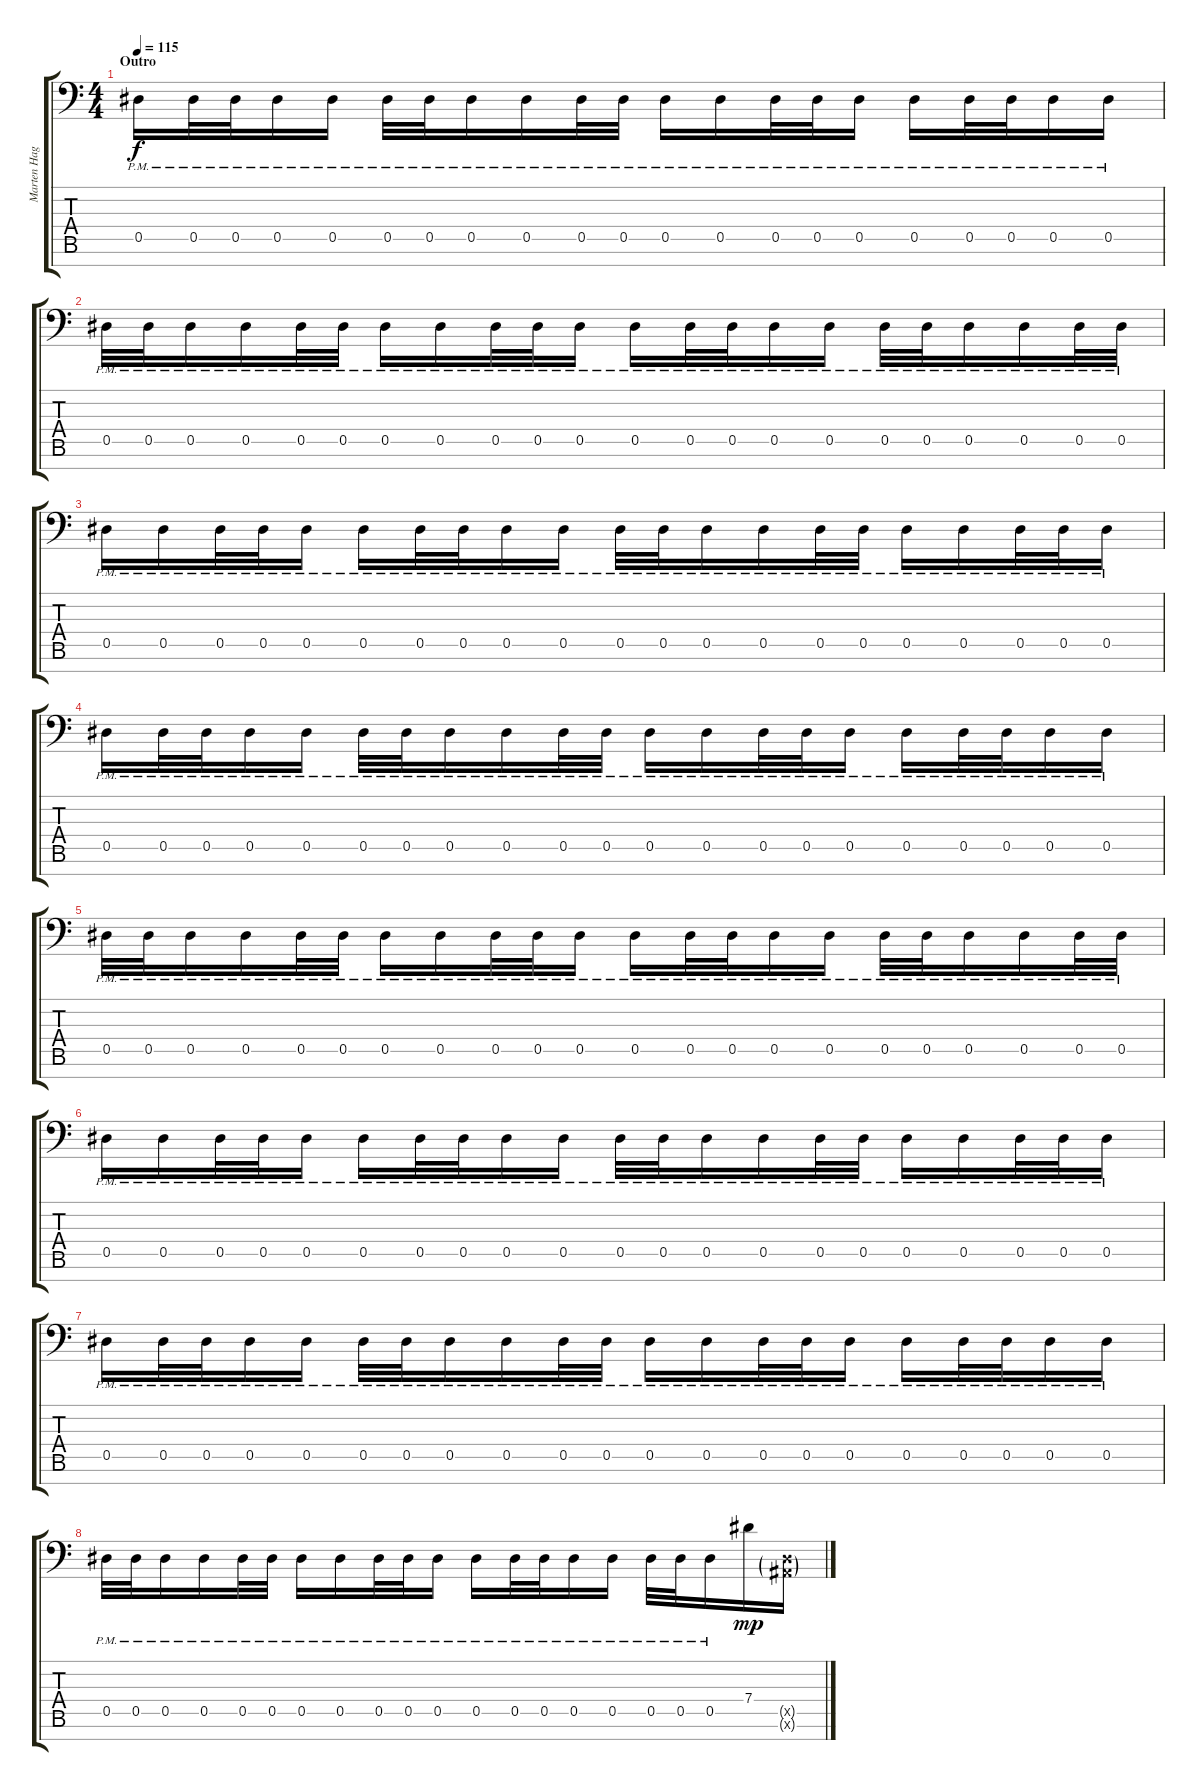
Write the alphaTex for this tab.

\track ("Marten Hagstrom (Guitar 2)" "Marten Hag") {instrument overdrivenguitar}
\staff {score tabs}
\tuning (Bb3 F3 Db3 Ab2 Eb2 Bb1 F1) {hide}
\ts (4 4)
\section ("" "Outro")
\tempo 115
\clef f4
\ks c
0.5{pm}.16{dy f} 0.5{pm}.32 0.5{pm}.32 0.5{pm}.16 0.5{pm}.16 0.5{pm}.32 0.5{pm}.32 0.5{pm}.16 0.5{pm}.16 0.5{pm}.32 0.5{pm}.32 0.5{pm}.16 0.5{pm}.16 0.5{pm}.32 0.5{pm}.32 0.5{pm}.16 0.5{pm}.16 0.5{pm}.32 0.5{pm}.32 0.5{pm}.16 0.5{pm}.16 |
0.5{pm}.32 0.5{pm}.32 0.5{pm}.16 0.5{pm}.16 0.5{pm}.32 0.5{pm}.32 0.5{pm}.16 0.5{pm}.16 0.5{pm}.32 0.5{pm}.32 0.5{pm}.16 0.5{pm}.16 0.5{pm}.32 0.5{pm}.32 0.5{pm}.16 0.5{pm}.16 0.5{pm}.32 0.5{pm}.32 0.5{pm}.16 0.5{pm}.16 0.5{pm}.32 0.5{pm}.32 |
0.5{pm}.16 0.5{pm}.16 0.5{pm}.32 0.5{pm}.32 0.5{pm}.16 0.5{pm}.16 0.5{pm}.32 0.5{pm}.32 0.5{pm}.16 0.5{pm}.16 0.5{pm}.32 0.5{pm}.32 0.5{pm}.16 0.5{pm}.16 0.5{pm}.32 0.5{pm}.32 0.5{pm}.16 0.5{pm}.16 0.5{pm}.32 0.5{pm}.32 0.5{pm}.16 |
0.5{pm}.16 0.5{pm}.32 0.5{pm}.32 0.5{pm}.16 0.5{pm}.16 0.5{pm}.32 0.5{pm}.32 0.5{pm}.16 0.5{pm}.16 0.5{pm}.32 0.5{pm}.32 0.5{pm}.16 0.5{pm}.16 0.5{pm}.32 0.5{pm}.32 0.5{pm}.16 0.5{pm}.16 0.5{pm}.32 0.5{pm}.32 0.5{pm}.16 0.5{pm}.16 |
0.5{pm}.32 0.5{pm}.32 0.5{pm}.16 0.5{pm}.16 0.5{pm}.32 0.5{pm}.32 0.5{pm}.16 0.5{pm}.16 0.5{pm}.32 0.5{pm}.32 0.5{pm}.16 0.5{pm}.16 0.5{pm}.32 0.5{pm}.32 0.5{pm}.16 0.5{pm}.16 0.5{pm}.32 0.5{pm}.32 0.5{pm}.16 0.5{pm}.16 0.5{pm}.32 0.5{pm}.32 |
0.5{pm}.16 0.5{pm}.16 0.5{pm}.32 0.5{pm}.32 0.5{pm}.16 0.5{pm}.16 0.5{pm}.32 0.5{pm}.32 0.5{pm}.16 0.5{pm}.16 0.5{pm}.32 0.5{pm}.32 0.5{pm}.16 0.5{pm}.16 0.5{pm}.32 0.5{pm}.32 0.5{pm}.16 0.5{pm}.16 0.5{pm}.32 0.5{pm}.32 0.5{pm}.16 |
0.5{pm}.16 0.5{pm}.32 0.5{pm}.32 0.5{pm}.16 0.5{pm}.16 0.5{pm}.32 0.5{pm}.32 0.5{pm}.16 0.5{pm}.16 0.5{pm}.32 0.5{pm}.32 0.5{pm}.16 0.5{pm}.16 0.5{pm}.32 0.5{pm}.32 0.5{pm}.16 0.5{pm}.16 0.5{pm}.32 0.5{pm}.32 0.5{pm}.16 0.5{pm}.16 |
0.5{pm}.32 0.5{pm}.32 0.5{pm}.16 0.5{pm}.16 0.5{pm}.32 0.5{pm}.32 0.5{pm}.16 0.5{pm}.16 0.5{pm}.32 0.5{pm}.32 0.5{pm}.16 0.5{pm}.16 0.5{pm}.32 0.5{pm}.32 0.5{pm}.16 0.5{pm}.16 0.5{pm}.32 0.5{pm}.32 0.5{pm}.16 7.4.16{dy mp} (0.5{g x} 0.6{g x}).16
